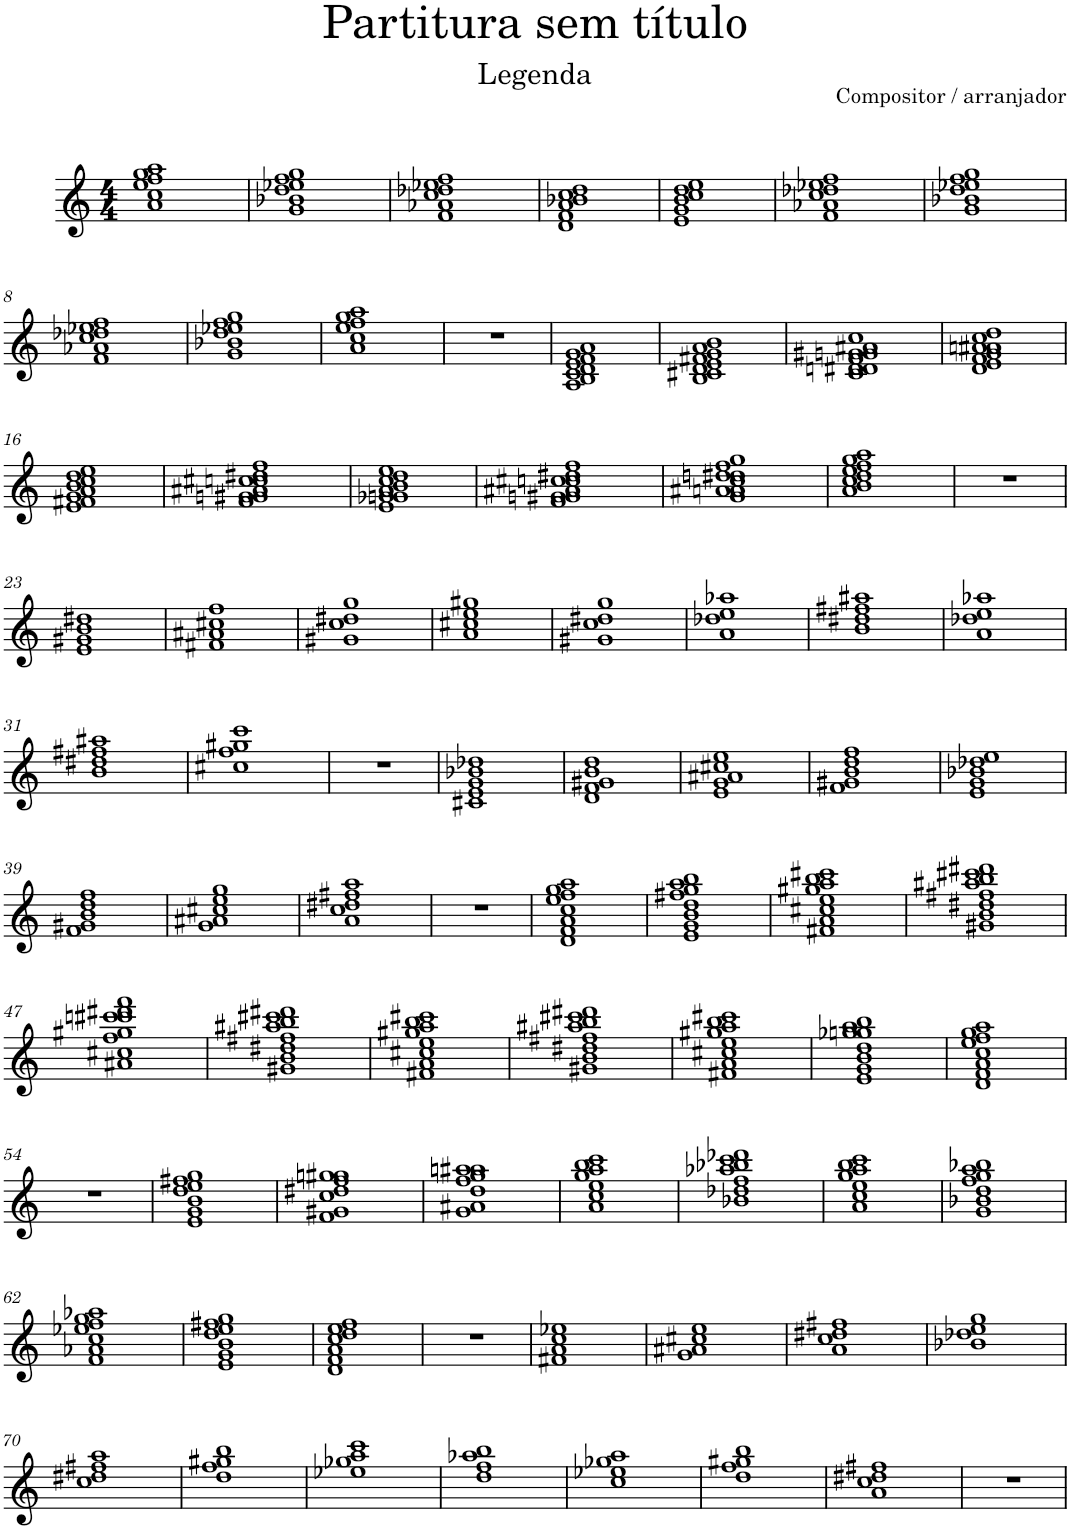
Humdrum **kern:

**kern
*part1
*staff1
*I"Violino
*I'Vno.
*clefG2
*k[]
*M4/4
=1
1a 1cc 1ee 1ff 1gg 1aa
=2
1g 1b-X 1dd 1ee-X 1ff 1gg
=3
1f 1a-X 1cc 1dd-X 1ee-X 1ff
=4
1d 1f 1a 1b-X 1cc 1dd
=5
1e 1g 1b 1cc 1dd 1ee
=6
1f 1a-X 1cc 1dd-X 1ee-X 1ff
=7
1g 1b-X 1dd 1ee-X 1ff 1gg
!!LO:LB:g=z
=8
1f 1a-X 1cc 1dd-X 1ee-X 1ff
=9
1g 1b-X 1dd 1ee-X 1ff 1gg
=10
1a 1cc 1ee 1ff 1gg 1aa
=11
1r
=12
1A 1B 1c 1d 1e 1f 1g 1a
=13
1B 1c#X 1d 1e 1f#X 1g 1a 1b
=14
1c 1dn 1d#X 1f 1gn 1g#X 1a#X 1cc
=15
1d 1e 1f 1g 1an 1a#X 1cc 1dd
!!LO:LB:g=z
=16
1e 1f#X 1g 1a 1b 1cc 1dd 1ee
=17
1f 1gn 1g#X 1a#X 1ccn 1cc#X 1dd#X 1ff
=18
1e 1g-X 1gn 1a 1b 1cc 1dd 1ee
=19
1f 1gn 1g#X 1a#X 1ccn 1cc#X 1dd#X 1ff
=20
1g 1an 1a#X 1cc 1ddn 1dd#X 1ff 1gg
=21
1a 1b 1cc 1dd 1ee 1ff 1gg 1aa
=22
1r
!!LO:LB:g=z
=23
1e 1g#X 1b 1dd#X
=24
1f#X 1a#X 1cc#X 1ff
=25
1g#X 1cc 1dd#X 1gg
=26
1a 1cc#X 1ee 1gg#X
=27
1g#X 1cc 1dd#X 1gg
=28
1a 1dd-X 1ee 1aa-X
=29
1b 1dd#X 1ff#X 1aa#X
=30
1a 1dd-X 1ee 1aa-X
!!LO:LB:g=z
=31
1b 1dd#X 1ff#X 1aa#X
=32
1cc#X 1ff 1gg#X 1ccc
=33
1r
=34
1c#X 1e 1g 1b-X 1dd-X
=35
1d 1f 1g#X 1b 1dd
=36
1e 1g 1a#X 1cc#X 1ee
=37
1f 1g#X 1b 1dd 1ff
=38
1e 1g 1b-X 1dd-X 1ee
!!LO:LB:g=z
=39
1f 1g#X 1b 1dd 1ff
=40
1g 1a#X 1cc#X 1ee 1gg
=41
1a 1cc 1dd#X 1ff#X 1aa
=42
1r
=43
1d 1f 1a 1cc 1ee 1ff 1gg 1aa
=44
1e 1g 1b 1dd 1ff#X 1gg 1aa 1bb
=45
1f#X 1a 1cc#X 1ee 1gg#X 1aa 1bb 1ccc#X
=46
1g#X 1b 1dd#X 1ff#X 1aa#X 1bb 1ccc#X 1ddd#X
!!LO:LB:g=z
=47
1a#X 1cc#X 1ff 1gg#X 1cccn 1ccc#X 1ddd#X 1fff
=48
1g#X 1b 1dd#X 1ff#X 1aa#X 1bb 1ccc#X 1ddd#X
=49
1f#X 1a 1cc#X 1ee 1gg#X 1aa 1bb 1ccc#X
=50
1g#X 1b 1dd#X 1ff#X 1aa#X 1bb 1ccc#X 1ddd#X
=51
1f#X 1a 1cc#X 1ee 1gg#X 1aa 1bb 1ccc#X
=52
1e 1g 1b 1dd 1gg-X 1ggn 1aa 1bb
=53
1d 1f 1a 1cc 1ee 1ff 1gg 1aa
!!LO:LB:g=z
=54
1r
=55
1e 1g 1b 1dd 1ee 1ff#X 1gg
=56
1f 1g#X 1cc 1dd#X 1ff 1ggn 1gg#X
=57
1g 1a#X 1dd 1ff 1gg 1aan 1aa#X
=58
1a 1cc 1ee 1gg 1aa 1bb 1ccc
=59
1b-X 1dd-X 1ff 1aa-X 1bb-X 1ccc 1ddd-X
=60
1a 1cc 1ee 1gg 1aa 1bb 1ccc
=61
1g 1b-X 1dd 1ff 1gg 1aa 1bb-X
!!LO:LB:g=z
=62
1f 1a-X 1cc 1ee-X 1ff 1gg 1aa-X
=63
1e 1g 1b 1dd 1ee 1ff#X 1gg
=64
1d 1f 1a 1cc 1dd 1ee 1ff
=65
1r
=66
1f#X 1a 1cc 1ee-X
=67
1g 1a#X 1cc#X 1ee
=68
1a 1cc 1dd#X 1ff#X
=69
1b-X 1dd-X 1ee 1gg
!!LO:LB:g=z
=70
1cc 1dd#X 1ff#X 1aa
=71
1dd 1ff 1gg#X 1bb
=72
1ee-X 1gg-X 1aa 1ccc
=73
1dd 1ff 1aa-X 1bb
=74
1cc 1ee-X 1gg-X 1aa
=75
1dd 1ff 1gg#X 1bb
=76
1a 1cc 1dd#X 1ff#X
=77
1r
=
*-
